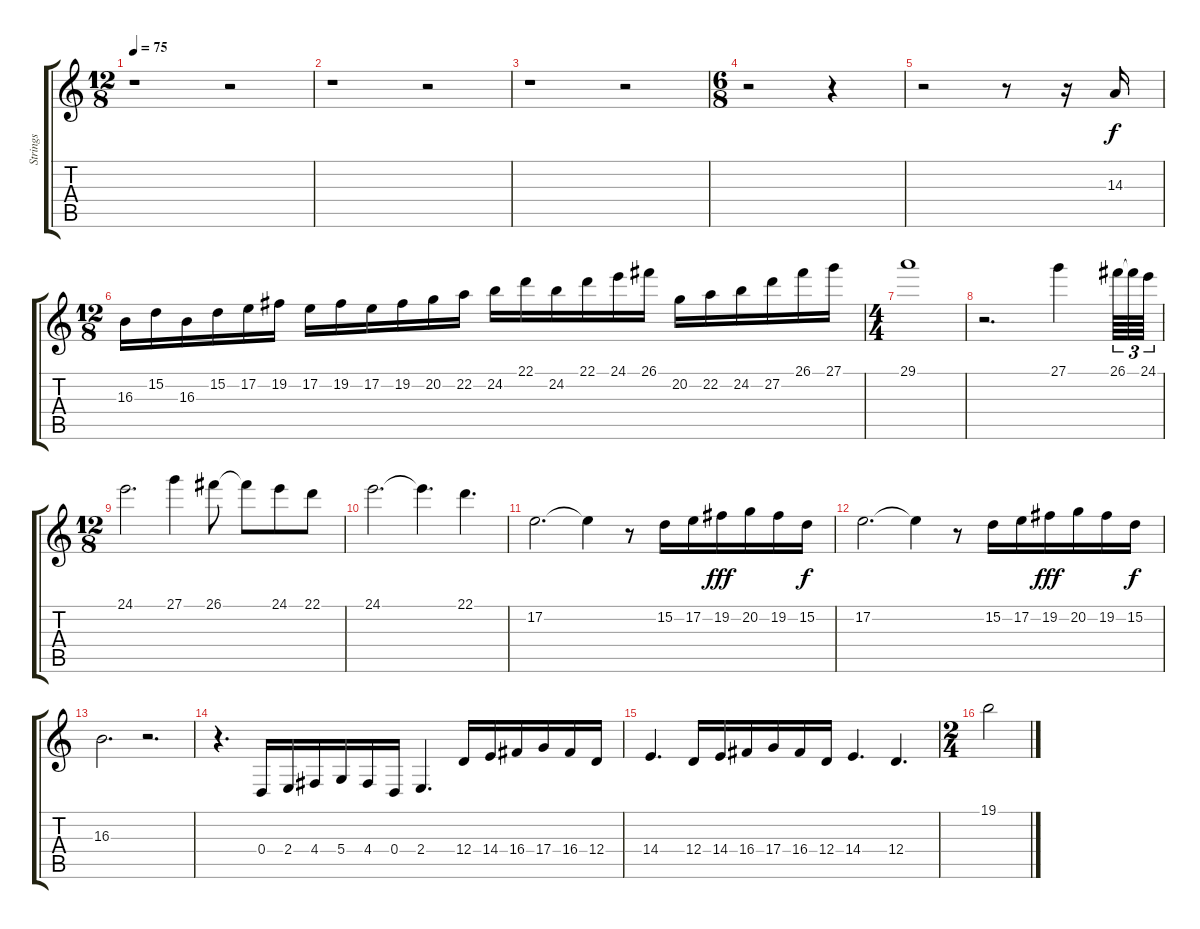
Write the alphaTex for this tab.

\track ("Strings" "Strings") {instrument tremolostrings}
\staff {score tabs}
\tuning (E4 B3 G3 D3 A2 E2) {hide}
\ts (12 8)
\tempo 75
\clef g2
\ks c
r.1{dy f} r.2 |
r.1 r.2 |
r.1 r.2 |
\ts (6 8)
r.2 r.4 |
r.2 r.8 r.16 14.3.16 |
\ts (12 8)
16.3.16 15.2.16 16.3.16 15.2.16 17.2.16 19.2.16 17.2.16 19.2.16 17.2.16 19.2.16 20.2.16 22.2.16 24.2.16 22.1.16 24.2.16 22.1.16 24.1.16 26.1.16 20.2.16 22.2.16 24.2.16 27.2.16 26.1.16 27.1.16 |
\ts (4 4)
29.1.1 |
r.2{d} 27.1.4 26.1.64{tu (3 2)} 26.1{t}.64{tu (3 2)} 24.1.64{tu (3 2)} |
\ts (12 8)
24.1.2{d} 27.1.4 26.1.8 26.1{t}.8 24.1.8 22.1.8 |
24.1.2{d} 24.1{t}.4{d} 22.1.4{d} |
17.2.2{d} 17.2{t}.4 r.8 15.2.16 17.2.16 19.2.16{dy fff} 20.2.16 19.2.16 15.2.16{dy f} |
17.2.2{d} 17.2{t}.4 r.8 15.2.16 17.2.16 19.2.16{dy fff} 20.2.16 19.2.16 15.2.16{dy f} |
16.3.2{d} r.2{d} |
r.4{d} 0.4.16 2.4.16 4.4.16 5.4.16 4.4.16 0.4.16 2.4.4{d} 12.4.16 14.4.16 16.4.16 17.4.16 16.4.16 12.4.16 |
14.4.4{d} 12.4.16 14.4.16 16.4.16 17.4.16 16.4.16 12.4.16 14.4.4{d} 12.4.4{d} |
\ts (2 4)
19.1.2
